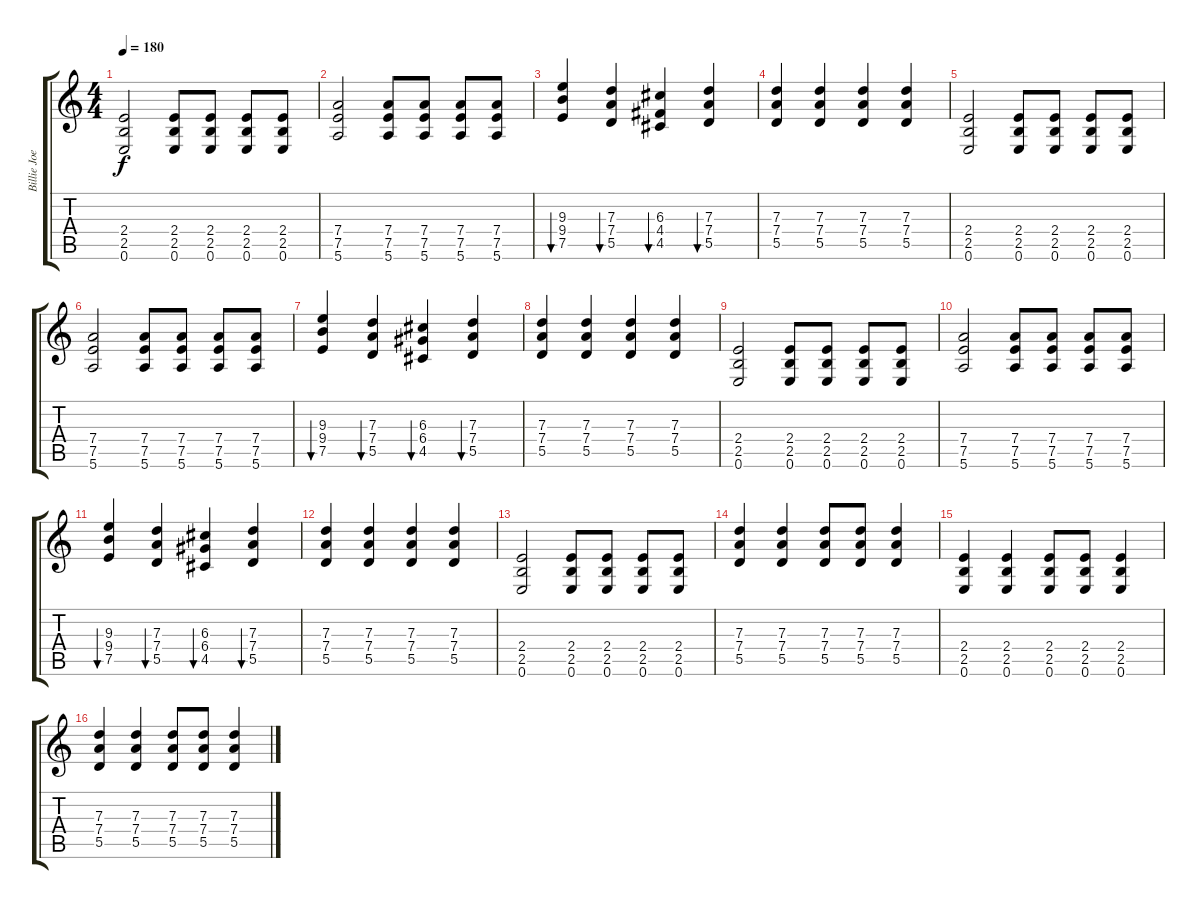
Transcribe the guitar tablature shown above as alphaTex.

\track ("Billie Joe" "Billie Joe") {instrument distortionguitar}
\staff {score tabs}
\tuning (E4 B3 G3 D3 A2 E2) {hide}
\ts (4 4)
\tempo 180
\clef g2
\ks c
(2.4 2.5 0.6).2{dy f} (2.4 2.5 0.6).8 (2.4 2.5 0.6).8 (2.4 2.5 0.6).8 (2.4 2.5 0.6).8 |
(7.4 7.5 5.6).2 (7.4 7.5 5.6).8 (7.4 7.5 5.6).8 (7.4 7.5 5.6).8 (7.4 7.5 5.6).8 |
(9.3 9.4 7.5).4{bu 480} (7.3 7.4 5.5).4{bu 30} (6.3 4.4 4.5).4{bu 30} (7.3 7.4 5.5).4{bu 30} |
(7.3 7.4 5.5).4 (7.3 7.4 5.5).4 (7.3 7.4 5.5).4 (7.3 7.4 5.5).4 |
(2.4 2.5 0.6).2 (2.4 2.5 0.6).8 (2.4 2.5 0.6).8 (2.4 2.5 0.6).8 (2.4 2.5 0.6).8 |
(7.4 7.5 5.6).2 (7.4 7.5 5.6).8 (7.4 7.5 5.6).8 (7.4 7.5 5.6).8 (7.4 7.5 5.6).8 |
(9.3 9.4 7.5).4{bu 480} (7.3 7.4 5.5).4{bu 240} (6.3 6.4 4.5).4{bu 60} (7.3 7.4 5.5).4{bu 60} |
(7.3 7.4 5.5).4 (7.3 7.4 5.5).4 (7.3 7.4 5.5).4 (7.3 7.4 5.5).4 |
(2.4 2.5 0.6).2 (2.4 2.5 0.6).8 (2.4 2.5 0.6).8 (2.4 2.5 0.6).8 (2.4 2.5 0.6).8 |
(7.4 7.5 5.6).2 (7.4 7.5 5.6).8 (7.4 7.5 5.6).8 (7.4 7.5 5.6).8 (7.4 7.5 5.6).8 |
(9.3 9.4 7.5).4{bu 480} (7.3 7.4 5.5).4{bu 30} (6.3 6.4 4.5).4{bu 30} (7.3 7.4 5.5).4{bu 30} |
(7.3 7.4 5.5).4 (7.3 7.4 5.5).4 (7.3 7.4 5.5).4 (7.3 7.4 5.5).4 |
(2.4 2.5 0.6).2 (2.4 2.5 0.6).8 (2.4 2.5 0.6).8 (2.4 2.5 0.6).8 (2.4 2.5 0.6).8 |
(7.3 7.4 5.5).4 (7.3 7.4 5.5).4 (7.3 7.4 5.5).8 (7.3 7.4 5.5).8 (7.3 7.4 5.5).4 |
(2.4 2.5 0.6).4 (2.4 2.5 0.6).4 (2.4 2.5 0.6).8 (2.4 2.5 0.6).8 (2.4 2.5 0.6).4 |
(7.3 7.4 5.5).4 (7.3 7.4 5.5).4 (7.3 7.4 5.5).8 (7.3 7.4 5.5).8 (7.3 7.4 5.5).4
